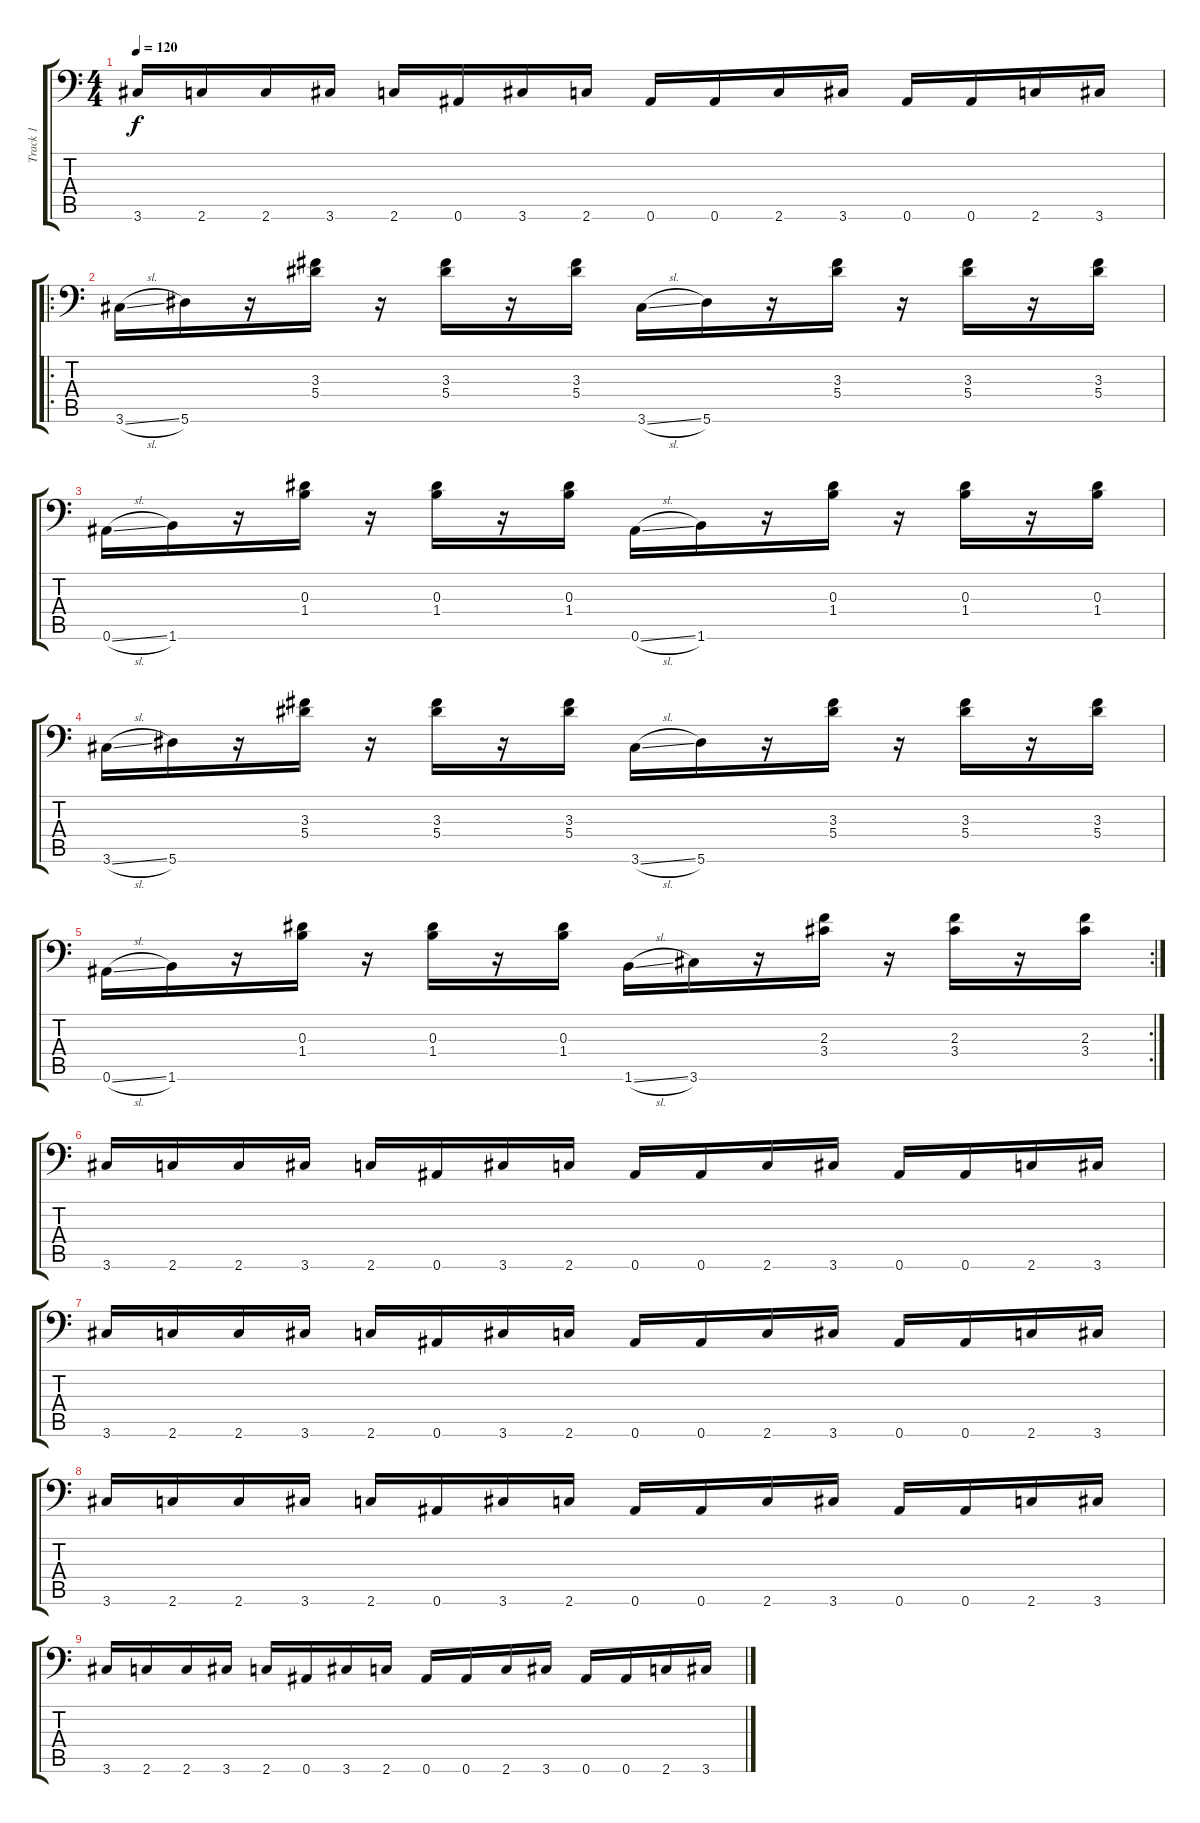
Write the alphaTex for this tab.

\track ("Track 1" "Track 1") {instrument distortionguitar}
\staff {score tabs}
\tuning (C4 G3 Eb3 Bb2 F2 Bb1) {hide}
\ts (4 4)
\tempo 120
\clef f4
\ks c
3.6.16{dy f} 2.6.16 2.6.16 3.6.16 2.6.16 0.6.16 3.6.16 2.6.16 0.6.16 0.6.16 2.6.16 3.6.16 0.6.16 0.6.16 2.6.16 3.6.16 |
\ro
3.6{sl}.16 5.6.16 r.16 (3.3 5.4).16 r.16 (3.3 5.4).16 r.16 (3.3 5.4).16 3.6{sl}.16 5.6.16 r.16 (3.3 5.4).16 r.16 (3.3 5.4).16 r.16 (3.3 5.4).16 |
0.6{sl}.16 1.6.16 r.16 (0.3 1.4).16 r.16 (0.3 1.4).16 r.16 (0.3 1.4).16 0.6{sl}.16 1.6.16 r.16 (0.3 1.4).16 r.16 (0.3 1.4).16 r.16 (0.3 1.4).16 |
3.6{sl}.16 5.6.16 r.16 (3.3 5.4).16 r.16 (3.3 5.4).16 r.16 (3.3 5.4).16 3.6{sl}.16 5.6.16 r.16 (3.3 5.4).16 r.16 (3.3 5.4).16 r.16 (3.3 5.4).16 |
\rc 2
0.6{sl}.16 1.6.16 r.16 (0.3 1.4).16 r.16 (0.3 1.4).16 r.16 (0.3 1.4).16 1.6{sl}.16 3.6.16 r.16 (2.3 3.4).16 r.16 (2.3 3.4).16 r.16 (2.3 3.4).16 |
3.6.16 2.6.16 2.6.16 3.6.16 2.6.16 0.6.16 3.6.16 2.6.16 0.6.16 0.6.16 2.6.16 3.6.16 0.6.16 0.6.16 2.6.16 3.6.16 |
3.6.16 2.6.16 2.6.16 3.6.16 2.6.16 0.6.16 3.6.16 2.6.16 0.6.16 0.6.16 2.6.16 3.6.16 0.6.16 0.6.16 2.6.16 3.6.16 |
3.6.16 2.6.16 2.6.16 3.6.16 2.6.16 0.6.16 3.6.16 2.6.16 0.6.16 0.6.16 2.6.16 3.6.16 0.6.16 0.6.16 2.6.16 3.6.16 |
3.6.16 2.6.16 2.6.16 3.6.16 2.6.16 0.6.16 3.6.16 2.6.16 0.6.16 0.6.16 2.6.16 3.6.16 0.6.16 0.6.16 2.6.16 3.6.16
